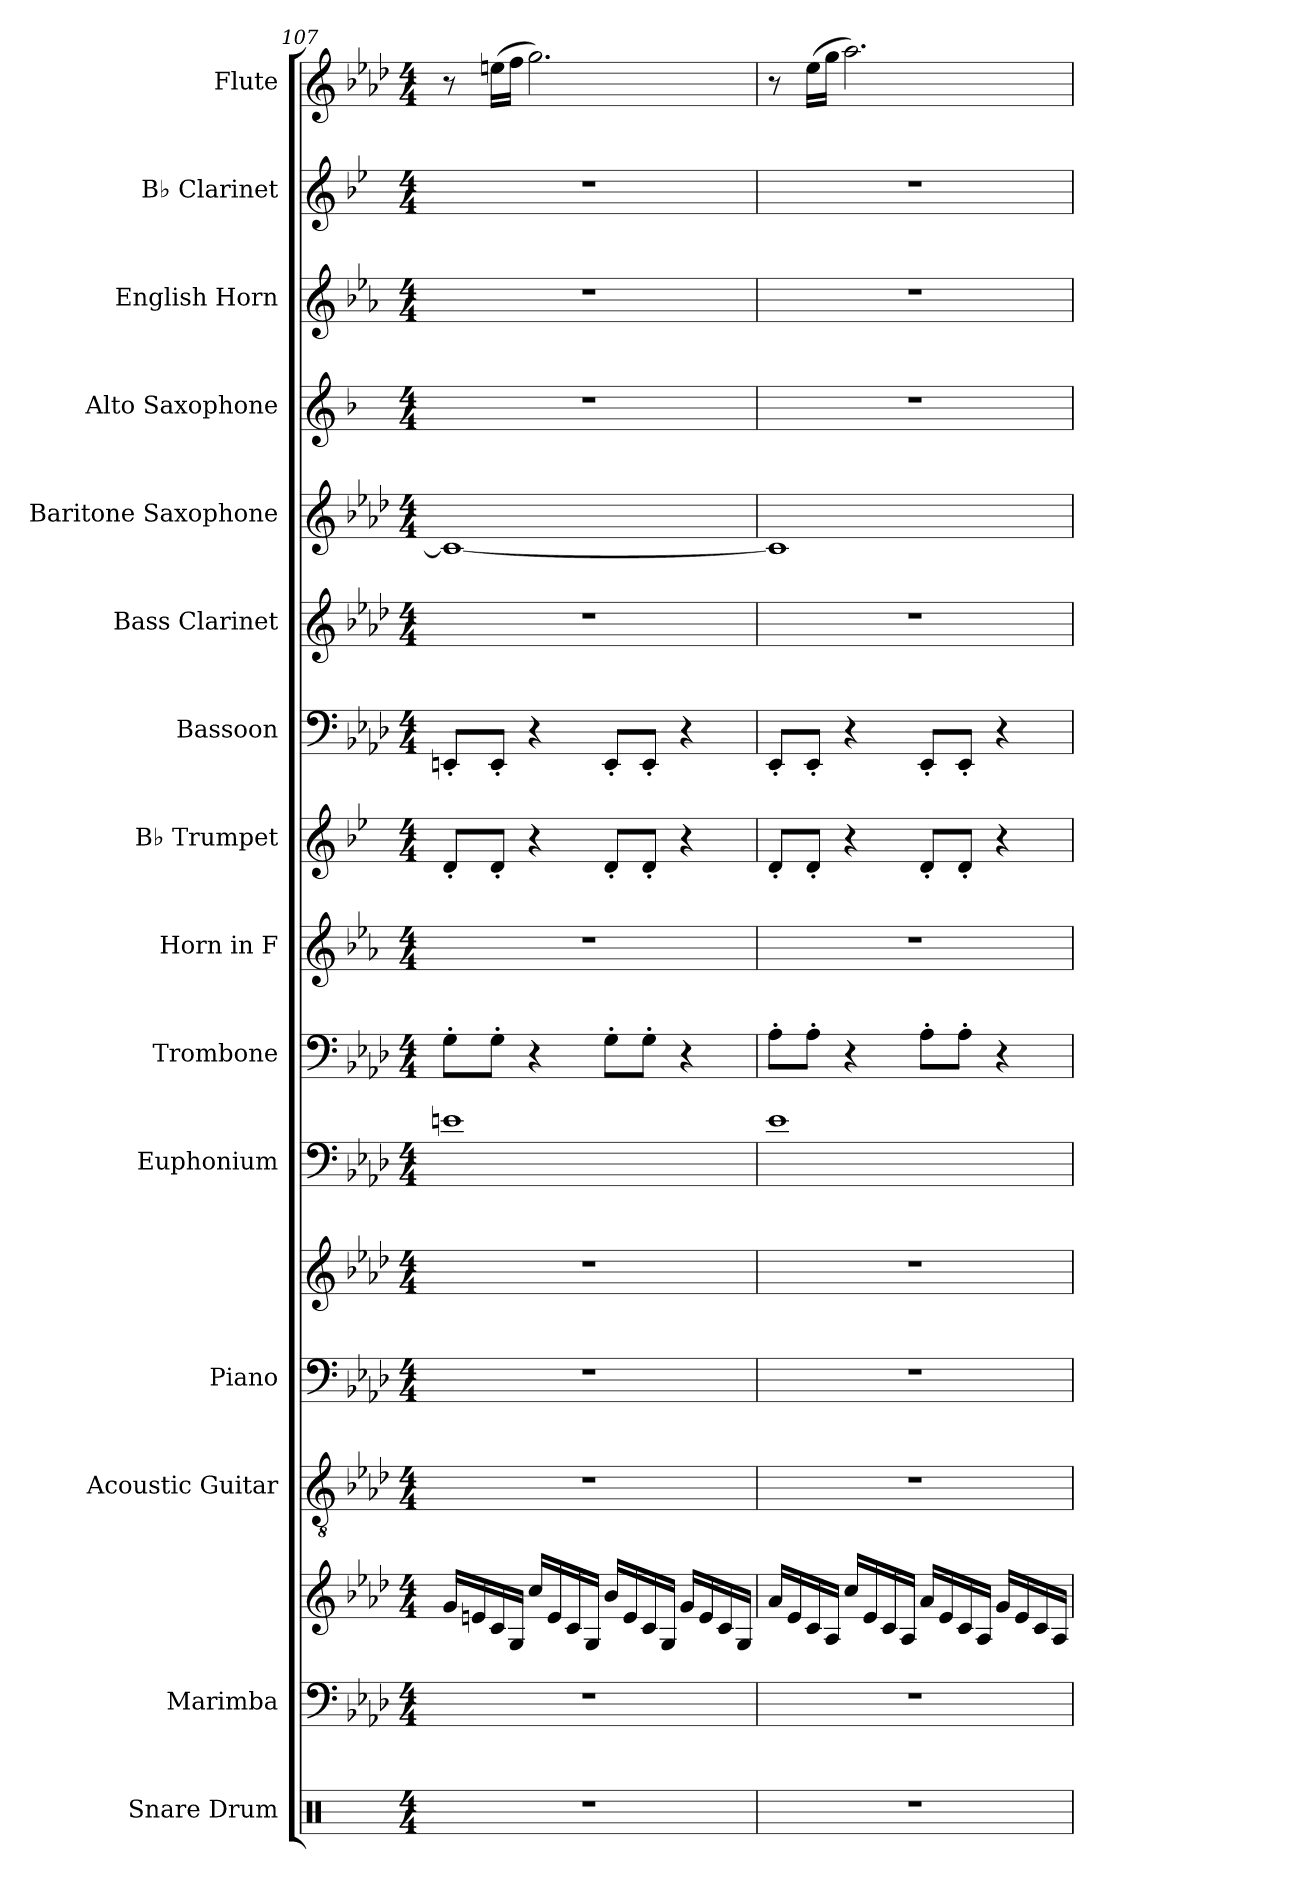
**kern	**kern	**kern	**kern	**kern	**kern	**kern	**kern	**kern	**kern	**kern	**kern	**kern	**kern	**kern	**kern	**kern
*part15	*part14	*part14	*part13	*part12	*part12	*part11	*part10	*part9	*part8	*part7	*part6	*part5	*part4	*part3	*part2	*part1
*staff17	*staff16	*staff15	*staff14	*staff13	*staff12	*staff11	*staff10	*staff9	*staff8	*staff7	*staff6	*staff5	*staff4	*staff3	*staff2	*staff1
*I"Snare Drum	*I"Marimba	*	*I"Acoustic Guitar	*I"Piano	*	*I"Euphonium	*I"Trombone	*I"Horn in F	*I"B♭ Trumpet	*I"Bassoon	*I"Bass Clarinet	*I"Baritone Saxophone	*I"Alto Saxophone	*I"English Horn	*I"B♭ Clarinet	*I"Flute
*I'Sn. Dr.	*I'Mrm.	*	*I'Guit.	*I'Pno.	*	*I'Eu.	*I'Trb.	*	*I'B♭ Tpt.	*I'Bsn.	*I'B. Cl.	*I'Bar. Sax.	*I'A. Sax.	*I'E. Hn.	*I'B♭ Cl.	*I'Fl.
!!LO:PB:g=z
*clefX	*clefF4	*clefG2	*clefGv2	*clefF4	*clefG2	*clefF4	*clefF4	*clefG2	*clefG2	*clefF4	*clefG2	*clefG2	*clefG2	*clefG2	*clefG2	*clefG2
*	*	*	*	*	*	*	*	*ITrd4c7	*ITrd1c2	*	*ITrd8c14	*ITrd12c21	*ITrd5c9	*ITrd4c7	*ITrd1c2	*
*k[]	*k[b-e-a-d-]	*k[b-e-a-d-]	*k[b-e-a-d-]	*k[b-e-a-d-]	*k[b-e-a-d-]	*k[b-e-a-d-]	*k[b-e-a-d-]	*k[b-e-a-d-]	*k[b-e-a-d-]	*k[b-e-a-d-]	*k[b-e-a-d-]	*k[b-e-a-d-]	*k[b-e-a-d-]	*k[b-e-a-d-]	*k[b-e-a-d-]	*k[b-e-a-d-]
*M4/4	*M4/4	*M4/4	*M4/4	*M4/4	*M4/4	*M4/4	*M4/4	*M4/4	*M4/4	*M4/4	*M4/4	*M4/4	*M4/4	*M4/4	*M4/4	*M4/4
=107	=107	=107	=107	=107	=107	=107	=107	=107	=107	=107	=107	=107	=107	=107	=107	=107
1r	1r	16g/LL	1r	1r	1r	1en	8G'\L	1r	8c'/L	8EEn'/L	1r	1C_	1r	1r	1r	8r
.	.	16en/	.	.	.	.	.	.	.	.	.	.	.	.	.	.
.	.	16c/	.	.	.	.	8G'\J	.	8c'/J	8EE'/J	.	.	.	.	.	(16een\LL
.	.	16G/JJ	.	.	.	.	.	.	.	.	.	.	.	.	.	16ff\JJ
.	.	16cc/LL	.	.	.	.	4r	.	4r	4r	.	.	.	.	.	2.gg\)
.	.	16e/	.	.	.	.	.	.	.	.	.	.	.	.	.	.
.	.	16c/	.	.	.	.	.	.	.	.	.	.	.	.	.	.
.	.	16G/JJ	.	.	.	.	.	.	.	.	.	.	.	.	.	.
.	.	16b-/LL	.	.	.	.	8G'\L	.	8c'/L	8EE'/L	.	.	.	.	.	.
.	.	16e/	.	.	.	.	.	.	.	.	.	.	.	.	.	.
.	.	16c/	.	.	.	.	8G'\J	.	8c'/J	8EE'/J	.	.	.	.	.	.
.	.	16G/JJ	.	.	.	.	.	.	.	.	.	.	.	.	.	.
.	.	16g/LL	.	.	.	.	4r	.	4r	4r	.	.	.	.	.	.
.	.	16e/	.	.	.	.	.	.	.	.	.	.	.	.	.	.
.	.	16c/	.	.	.	.	.	.	.	.	.	.	.	.	.	.
.	.	16G/JJ	.	.	.	.	.	.	.	.	.	.	.	.	.	.
=108	=108	=108	=108	=108	=108	=108	=108	=108	=108	=108	=108	=108	=108	=108	=108	=108
1r	1r	16a-/LL	1r	1r	1r	1e-	8A-'\L	1r	8c'/L	8EE-'/L	1r	1C]	1r	1r	1r	8r
.	.	16e-/	.	.	.	.	.	.	.	.	.	.	.	.	.	.
.	.	16c/	.	.	.	.	8A-'\J	.	8c'/J	8EE-'/J	.	.	.	.	.	(16ee-\LL
.	.	16A-/JJ	.	.	.	.	.	.	.	.	.	.	.	.	.	16gg\JJ
.	.	16cc/LL	.	.	.	.	4r	.	4r	4r	.	.	.	.	.	2.aa-\)
.	.	16e-/	.	.	.	.	.	.	.	.	.	.	.	.	.	.
.	.	16c/	.	.	.	.	.	.	.	.	.	.	.	.	.	.
.	.	16A-/JJ	.	.	.	.	.	.	.	.	.	.	.	.	.	.
.	.	16a-/LL	.	.	.	.	8A-'\L	.	8c'/L	8EE-'/L	.	.	.	.	.	.
.	.	16e-/	.	.	.	.	.	.	.	.	.	.	.	.	.	.
.	.	16c/	.	.	.	.	8A-'\J	.	8c'/J	8EE-'/J	.	.	.	.	.	.
.	.	16A-/JJ	.	.	.	.	.	.	.	.	.	.	.	.	.	.
.	.	16g/LL	.	.	.	.	4r	.	4r	4r	.	.	.	.	.	.
.	.	16e-/	.	.	.	.	.	.	.	.	.	.	.	.	.	.
.	.	16c/	.	.	.	.	.	.	.	.	.	.	.	.	.	.
.	.	16A-/JJ	.	.	.	.	.	.	.	.	.	.	.	.	.	.
=	=	=	=	=	=	=	=	=	=	=	=	=	=	=	=	=
*-	*-	*-	*-	*-	*-	*-	*-	*-	*-	*-	*-	*-	*-	*-	*-	*-
